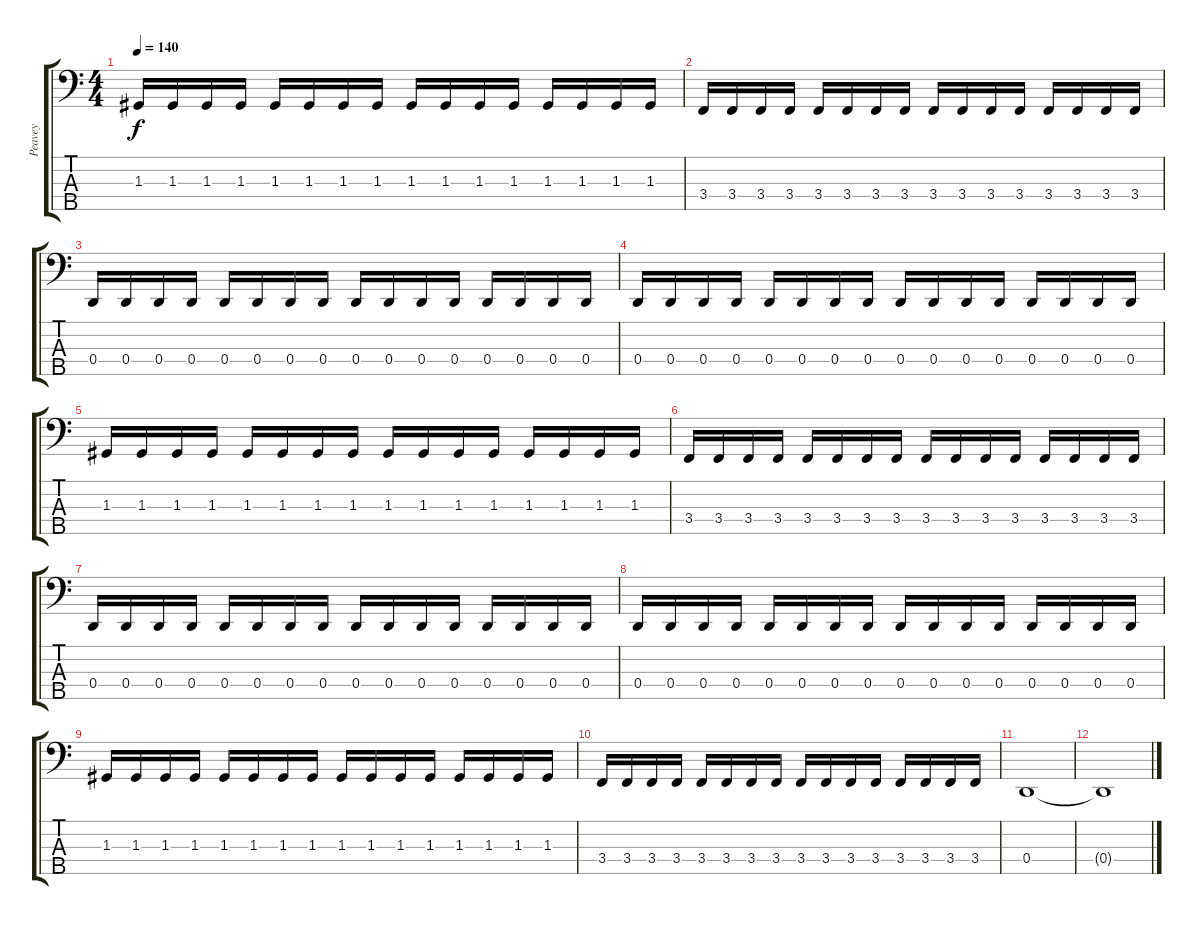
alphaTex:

\track ("Peavey" "Peavey") {instrument electricbasspick}
\staff {score tabs}
\tuning (F2 C2 G1 D1 A0) {hide}
\ts (4 4)
\tempo 140
\clef f4
\ks c
1.3.16{dy f} 1.3.16 1.3.16 1.3.16 1.3.16 1.3.16 1.3.16 1.3.16 1.3.16 1.3.16 1.3.16 1.3.16 1.3.16 1.3.16 1.3.16 1.3.16 |
3.4.16 3.4.16 3.4.16 3.4.16 3.4.16 3.4.16 3.4.16 3.4.16 3.4.16 3.4.16 3.4.16 3.4.16 3.4.16 3.4.16 3.4.16 3.4.16 |
0.4.16 0.4.16 0.4.16 0.4.16 0.4.16 0.4.16 0.4.16 0.4.16 0.4.16 0.4.16 0.4.16 0.4.16 0.4.16 0.4.16 0.4.16 0.4.16 |
0.4.16 0.4.16 0.4.16 0.4.16 0.4.16 0.4.16 0.4.16 0.4.16 0.4.16 0.4.16 0.4.16 0.4.16 0.4.16 0.4.16 0.4.16 0.4.16 |
1.3.16 1.3.16 1.3.16 1.3.16 1.3.16 1.3.16 1.3.16 1.3.16 1.3.16 1.3.16 1.3.16 1.3.16 1.3.16 1.3.16 1.3.16 1.3.16 |
3.4.16 3.4.16 3.4.16 3.4.16 3.4.16 3.4.16 3.4.16 3.4.16 3.4.16 3.4.16 3.4.16 3.4.16 3.4.16 3.4.16 3.4.16 3.4.16 |
0.4.16 0.4.16 0.4.16 0.4.16 0.4.16 0.4.16 0.4.16 0.4.16 0.4.16 0.4.16 0.4.16 0.4.16 0.4.16 0.4.16 0.4.16 0.4.16 |
0.4.16 0.4.16 0.4.16 0.4.16 0.4.16 0.4.16 0.4.16 0.4.16 0.4.16 0.4.16 0.4.16 0.4.16 0.4.16 0.4.16 0.4.16 0.4.16 |
1.3.16 1.3.16 1.3.16 1.3.16 1.3.16 1.3.16 1.3.16 1.3.16 1.3.16 1.3.16 1.3.16 1.3.16 1.3.16 1.3.16 1.3.16 1.3.16 |
3.4.16 3.4.16 3.4.16 3.4.16 3.4.16 3.4.16 3.4.16 3.4.16 3.4.16 3.4.16 3.4.16 3.4.16 3.4.16 3.4.16 3.4.16 3.4.16 |
0.4.1 |
0.4{t}.1
